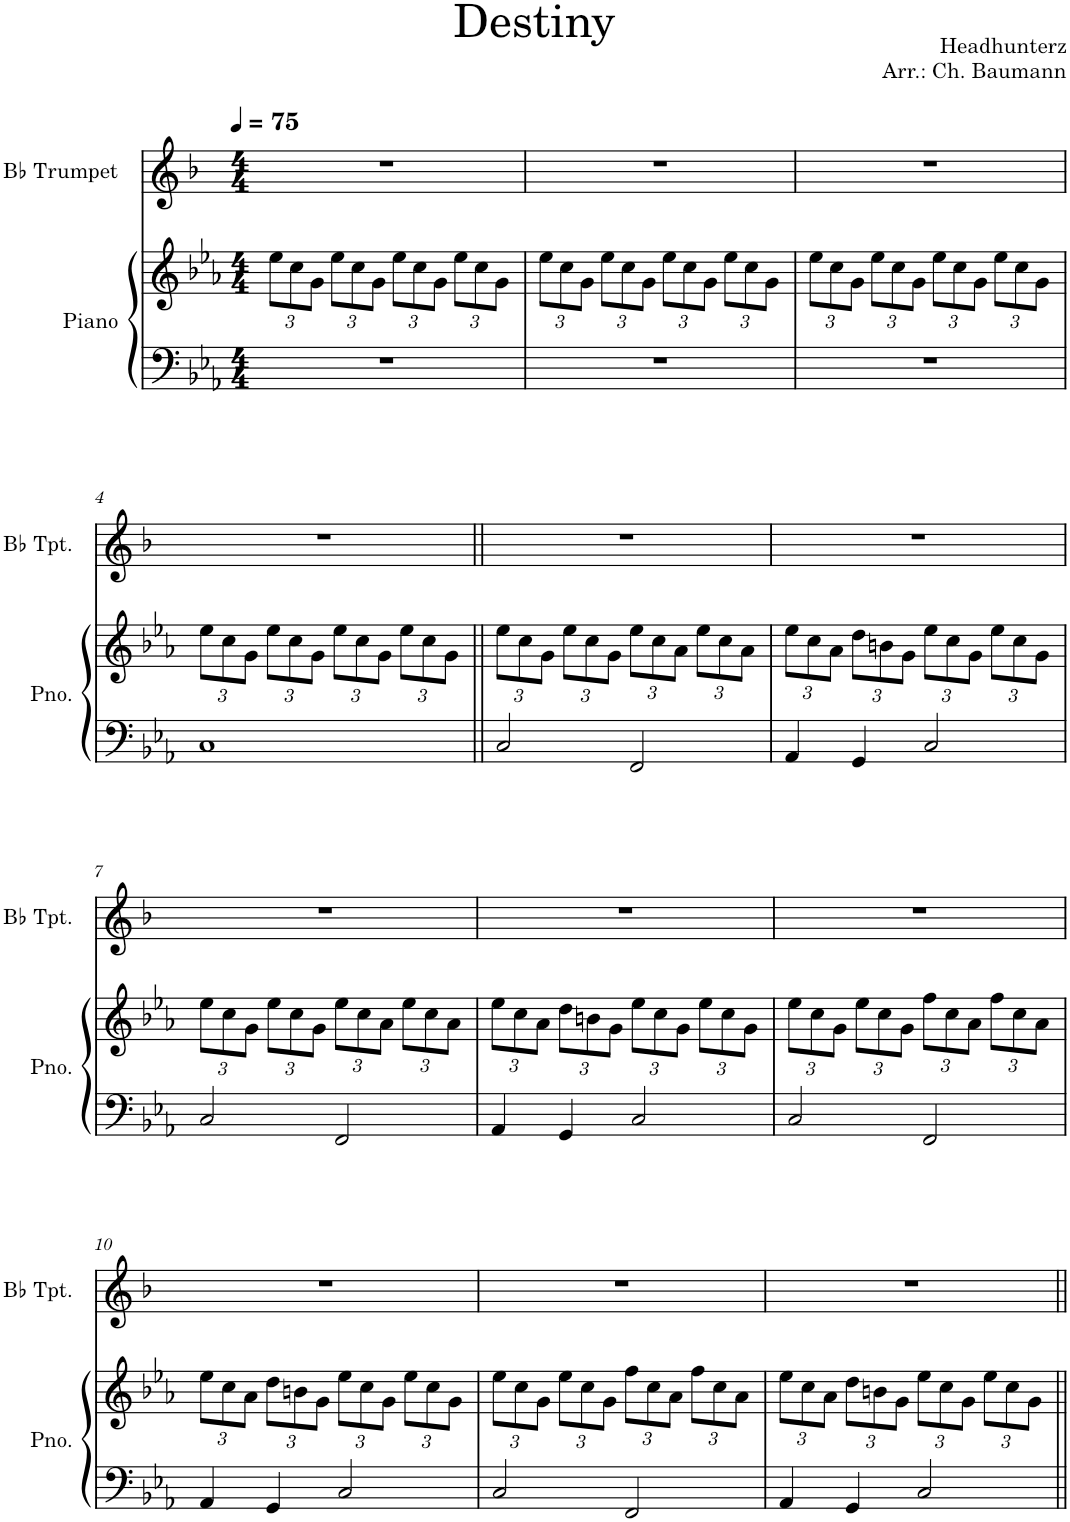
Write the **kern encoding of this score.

**kern	**kern	**kern
*part2	*part2	*part1
*staff3	*staff2	*staff1
*I"Piano	*	*I"Bb Trumpet
*I'Pno.	*	*I'Bb Tpt.
*clefF4	*clefG2	*clefG2
*	*	*Trd1c2
*k[b-e-a-]	*k[b-e-a-]	*k[b-]
*M4/4	*M4/4	*M4/4
*MM75	*MM75	*MM75
*	*Xbrackettup	*
=1	=1	=1
1r	12ee-\L	1r
.	12cc\	.
.	12g\J	.
.	12ee-\L	.
.	12cc\	.
.	12g\J	.
.	12ee-\L	.
.	12cc\	.
.	12g\J	.
.	12ee-\L	.
.	12cc\	.
.	12g\J	.
=2	=2	=2
1r	12ee-\L	1r
.	12cc\	.
.	12g\J	.
.	12ee-\L	.
.	12cc\	.
.	12g\J	.
.	12ee-\L	.
.	12cc\	.
.	12g\J	.
.	12ee-\L	.
.	12cc\	.
.	12g\J	.
=3	=3	=3
1r	12ee-\L	1r
.	12cc\	.
.	12g\J	.
.	12ee-\L	.
.	12cc\	.
.	12g\J	.
.	12ee-\L	.
.	12cc\	.
.	12g\J	.
.	12ee-\L	.
.	12cc\	.
.	12g\J	.
!!LO:LB:g=z
=4	=4	=4
1C	12ee-\L	1r
.	12cc\	.
.	12g\J	.
.	12ee-\L	.
.	12cc\	.
.	12g\J	.
.	12ee-\L	.
.	12cc\	.
.	12g\J	.
.	12ee-\L	.
.	12cc\	.
.	12g\J	.
=5||	=5||	=5||
2C/	12ee-\L	1r
.	12cc\	.
.	12g\J	.
.	12ee-\L	.
.	12cc\	.
.	12g\J	.
2FF/	12ee-\L	.
.	12cc\	.
.	12a-\J	.
.	12ee-\L	.
.	12cc\	.
.	12a-\J	.
=6	=6	=6
4AA-/	12ee-\L	1r
.	12cc\	.
.	12a-\J	.
4GG/	12dd\L	.
.	12bn\	.
.	12g\J	.
2C/	12ee-\L	.
.	12cc\	.
.	12g\J	.
.	12ee-\L	.
.	12cc\	.
.	12g\J	.
!!LO:LB:g=z
=7	=7	=7
2C/	12ee-\L	1r
.	12cc\	.
.	12g\J	.
.	12ee-\L	.
.	12cc\	.
.	12g\J	.
2FF/	12ee-\L	.
.	12cc\	.
.	12a-\J	.
.	12ee-\L	.
.	12cc\	.
.	12a-\J	.
=8	=8	=8
4AA-/	12ee-\L	1r
.	12cc\	.
.	12a-\J	.
4GG/	12dd\L	.
.	12bn\	.
.	12g\J	.
2C/	12ee-\L	.
.	12cc\	.
.	12g\J	.
.	12ee-\L	.
.	12cc\	.
.	12g\J	.
=9	=9	=9
2C/	12ee-\L	1r
.	12cc\	.
.	12g\J	.
.	12ee-\L	.
.	12cc\	.
.	12g\J	.
2FF/	12ff\L	.
.	12cc\	.
.	12a-\J	.
.	12ff\L	.
.	12cc\	.
.	12a-\J	.
!!LO:LB:g=z
=10	=10	=10
4AA-/	12ee-\L	1r
.	12cc\	.
.	12a-\J	.
4GG/	12dd\L	.
.	12bn\	.
.	12g\J	.
2C/	12ee-\L	.
.	12cc\	.
.	12g\J	.
.	12ee-\L	.
.	12cc\	.
.	12g\J	.
=11	=11	=11
2C/	12ee-\L	1r
.	12cc\	.
.	12g\J	.
.	12ee-\L	.
.	12cc\	.
.	12g\J	.
2FF/	12ff\L	.
.	12cc\	.
.	12a-\J	.
.	12ff\L	.
.	12cc\	.
.	12a-\J	.
=12	=12	=12
4AA-/	12ee-\L	1r
.	12cc\	.
.	12a-\J	.
4GG/	12dd\L	.
.	12bn\	.
.	12g\J	.
2C/	12ee-\L	.
.	12cc\	.
.	12g\J	.
.	12ee-\L	.
.	12cc\	.
.	12g\J	.
=||	=||	=||
*-	*-	*-
